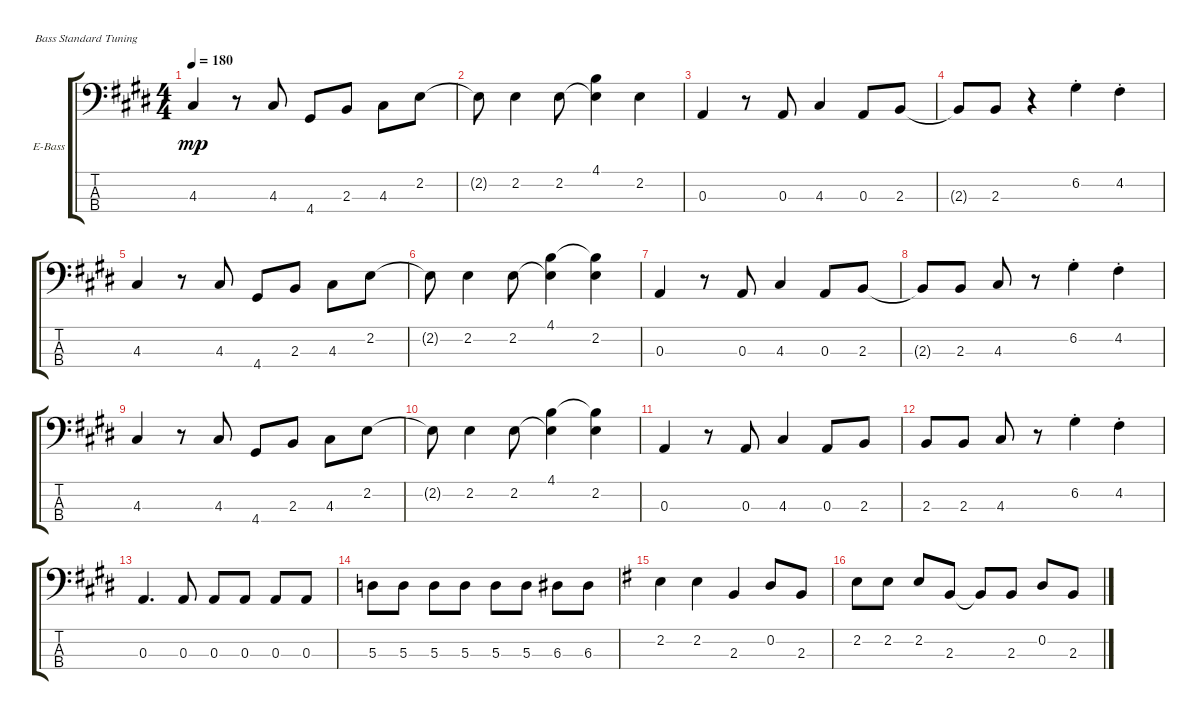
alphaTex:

\defaultSystemsLayout 4
\bracketExtendMode groupsimilarinstruments
\firstSystemTrackNameOrientation horizontal
\otherSystemsTrackNameOrientation horizontal
\track ("Electric Bass" "E-Bass") {instrument electricbassfinger}
\staff {score tabs}
\tuning (G2 D2 A1 E1)
\ts (4 4)
\tempo 180
\clef f4
\ks c#minor
4.3.4{dy mp} r.8 4.3.8 4.4.8 2.3.8 4.3.8 2.2.8 |
2.2{t}.8 2.2.4 2.2.8 (2.2{t} 4.1).4 2.2.4 |
0.3.4 r.8 0.3.8 4.3.4 0.3.8 2.3.8 |
2.3{t}.8 2.3.8 r.4 6.2{st}.4 4.2{st}.4 |
4.3.4 r.8 4.3.8 4.4.8 2.3.8 4.3.8 2.2.8 |
2.2{t}.8 2.2.4 2.2.8 (2.2{t} 4.1).4 (2.2 4.1{t}).4 |
0.3.4 r.8 0.3.8 4.3.4 0.3.8 2.3.8 |
2.3{t}.8 2.3.8 4.3.8 r.8 6.2{st}.4 4.2{st}.4 |
4.3.4 r.8 4.3.8 4.4.8 2.3.8 4.3.8 2.2.8 |
2.2{t}.8 2.2.4 2.2.8 (2.2{t} 4.1).4 (4.1{t} 2.2).4 |
0.3.4 r.8 0.3.8 4.3.4 0.3.8 2.3.8 |
2.3.8 2.3.8 4.3.8 r.8 6.2{st}.4 4.2{st}.4 |
0.3.4{d} 0.3.8 0.3.8 0.3.8 0.3.8 0.3.8 |
5.3.8 5.3.8 5.3.8 5.3.8 5.3.8 5.3.8 6.3.8 6.3.8 |
\ks g
2.2.4 2.2.4 2.3.4 0.2.8 2.3.8 |
2.2.8 2.2.8 2.2.8 2.3.8 2.3{t}.8 2.3.8 0.2.8 2.3.8
